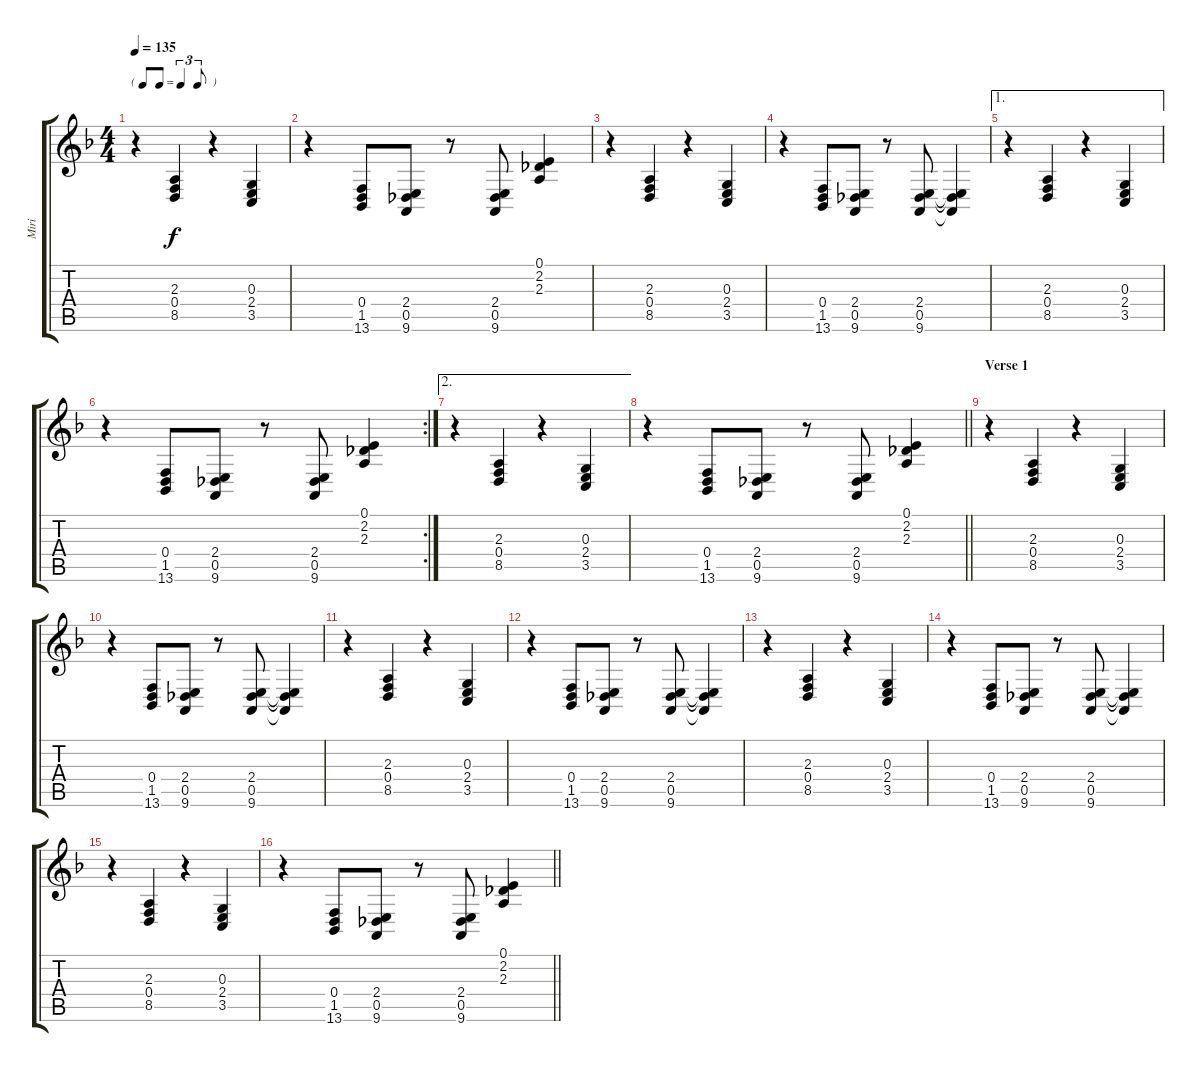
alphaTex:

\track ("Miri" "Miri") {instrument acousticgrandpiano}
\staff {score tabs}
\tuning (E4 B3 G3 D3 A2 E2) {hide}
\ts (4 4)
\tf triplet8th
\tempo 135
\clef g2
\ks f
r.4{dy f} (2.3 0.4 8.5).4 r.4 (0.3 2.4 3.5).4 |
r.4 (0.4 1.5 13.6).8 (2.4 0.5 9.6).8 r.8 (2.4 0.5 9.6).8 (0.1 2.2 2.3).4 |
r.4 (2.3 0.4 8.5).4 r.4 (0.3 2.4 3.5).4 |
r.4 (0.4 1.5 13.6).8 (2.4 0.5 9.6).8 r.8 (2.4 0.5 9.6).8 (2.4{t} 0.5{t} 9.6{t}).4 |
\ae 1
r.4 (2.3 0.4 8.5).4 r.4 (0.3 2.4 3.5).4 |
\rc 2
r.4 (0.4 1.5 13.6).8 (2.4 0.5 9.6).8 r.8 (2.4 0.5 9.6).8 (0.1 2.2 2.3).4 |
\ae 2
r.4 (2.3 0.4 8.5).4 r.4 (0.3 2.4 3.5).4 |
\barLineRight lightlight
r.4 (0.4 1.5 13.6).8 (2.4 0.5 9.6).8 r.8 (2.4 0.5 9.6).8 (0.1 2.2 2.3).4 |
\section ("" "Verse 1")
r.4{volume 10} (2.3 0.4 8.5).4 r.4 (0.3 2.4 3.5).4 |
r.4 (0.4 1.5 13.6).8 (2.4 0.5 9.6).8 r.8 (2.4 0.5 9.6).8 (2.4{t} 0.5{t} 9.6{t}).4 |
r.4 (2.3 0.4 8.5).4 r.4 (0.3 2.4 3.5).4 |
r.4 (0.4 1.5 13.6).8 (2.4 0.5 9.6).8 r.8 (2.4 0.5 9.6).8 (2.4{t} 0.5{t} 9.6{t}).4 |
r.4 (2.3 0.4 8.5).4 r.4 (0.3 2.4 3.5).4 |
r.4 (0.4 1.5 13.6).8 (2.4 0.5 9.6).8 r.8 (2.4 0.5 9.6).8 (2.4{t} 0.5{t} 9.6{t}).4 |
r.4 (2.3 0.4 8.5).4 r.4 (0.3 2.4 3.5).4 |
\barLineRight lightlight
r.4 (0.4 1.5 13.6).8 (2.4 0.5 9.6).8 r.8 (2.4 0.5 9.6).8 (0.1 2.2 2.3).4
